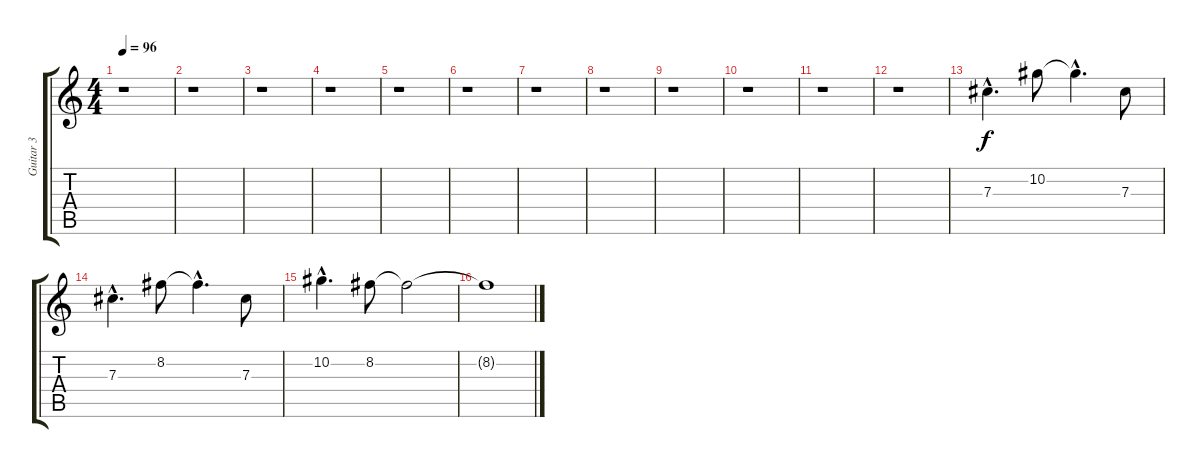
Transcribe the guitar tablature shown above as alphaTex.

\track ("Guitar 3" "Guitar 3") {instrument overdrivenguitar}
\staff {score tabs}
\tuning (Db4 Bb3 Gb3 Db3 Ab2 Db2) {hide}
\ts (4 4)
\tempo 96
\clef g2
\ks c
r.1{dy f} |
r.1 |
r.1 |
r.1 |
r.1 |
r.1 |
r.1 |
r.1 |
r.1 |
r.1 |
r.1 |
r.1 |
7.3{hac}.4{d} 10.2.8 10.2{hac t}.4{d} 7.3.8 |
7.3{hac}.4{d} 8.2.8 8.2{hac t}.4{d} 7.3.8 |
10.2{hac}.4{d} 8.2.8 8.2{t}.2 |
8.2{t}.1
